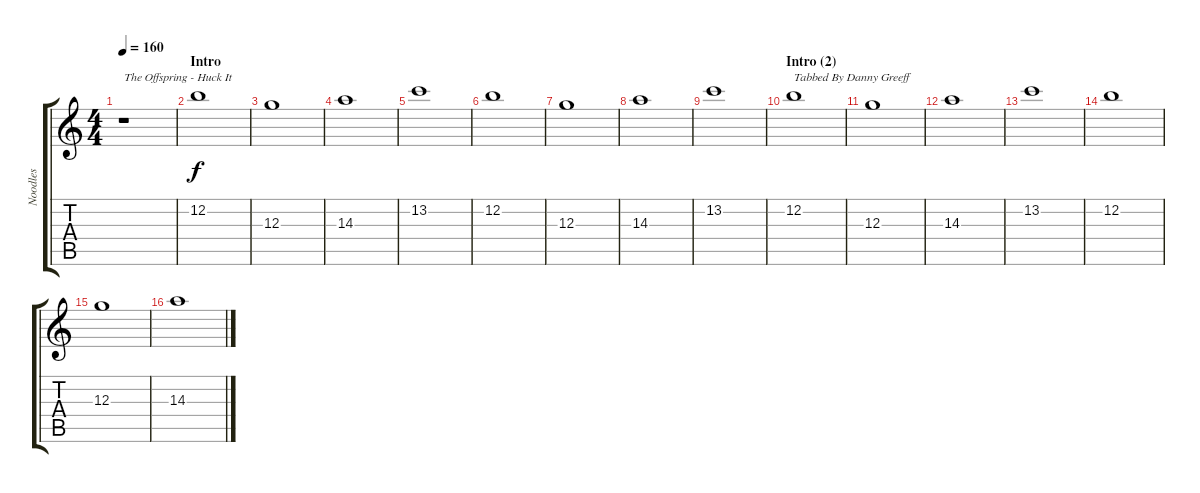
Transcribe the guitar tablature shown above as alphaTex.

\track ("Noodles" "Noodles") {instrument distortionguitar}
\staff {score tabs}
\tuning (E4 B3 G3 D3 A2 E2) {hide}
\ts (4 4)
\tempo 160
\clef g2
\ks c
r.1{txt "The Offspring - Huck It" dy f instrument distortionguitar} |
\section ("" "Intro")
12.2.1 |
12.3.1 |
14.3.1 |
13.2.1 |
12.2.1 |
12.3.1 |
14.3.1 |
13.2.1 |
\section ("" "Intro (2)")
12.2.1{txt "Tabbed By Danny Greeff"} |
12.3.1 |
14.3.1 |
13.2.1 |
12.2.1 |
12.3.1 |
14.3.1
